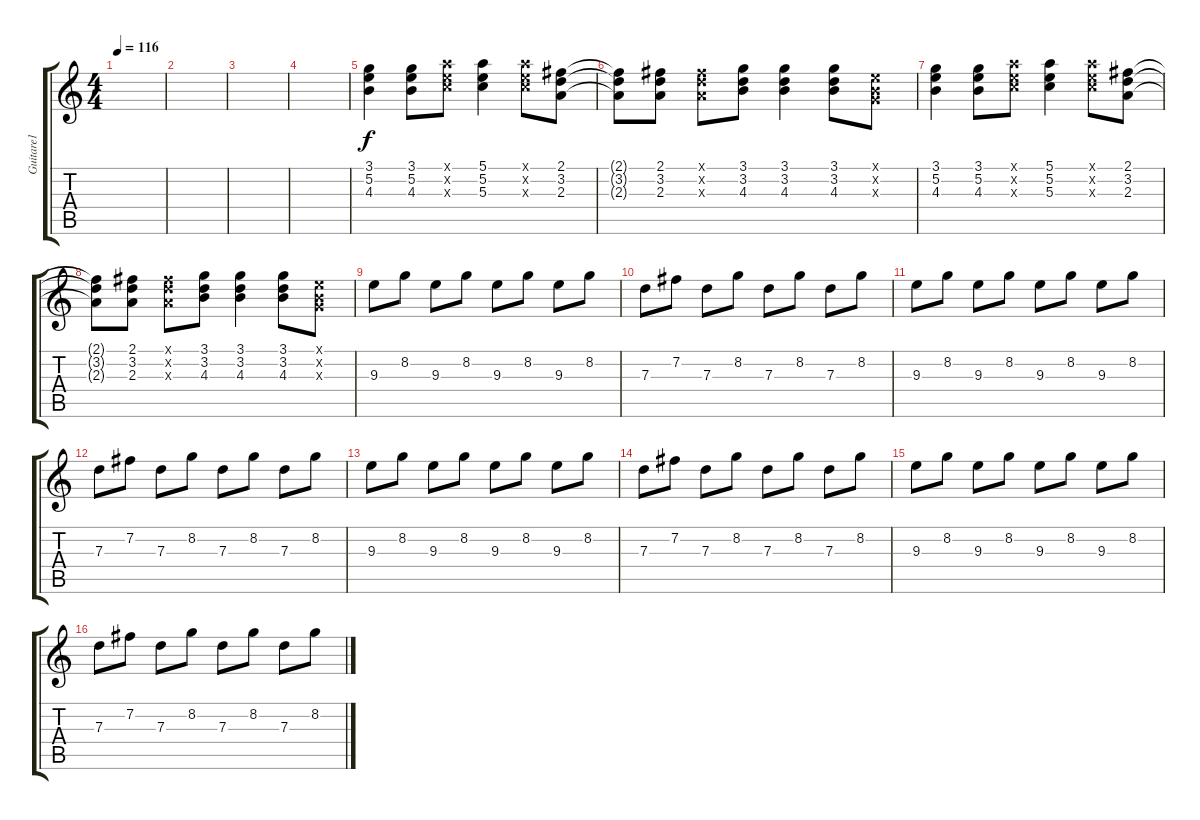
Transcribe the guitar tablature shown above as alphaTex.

\track ("Guitare1" "Guitare1") {instrument electricguitarclean}
\staff {score tabs}
\tuning (E4 B3 G3 D3 A2 E2) {hide}
\ts (4 4)
\tempo 116
\clef g2
\ks c
|
|
|
|
(3.1 5.2 4.3).4 (3.1 5.2 4.3).8 (5.1{x} 5.2{x} 5.3{x}).8 (5.1 5.2 5.3).4 (5.1{x} 5.2{x} 5.3{x}).8 (2.1 3.2 2.3).8 |
(2.1{t} 3.2{t} 2.3{t}).8 (2.1 3.2 2.3).8 (2.1{x} 3.2{x} 2.3{x}).8 (3.1 3.2 4.3).8 (3.1 3.2 4.3).4 (3.1 3.2 4.3).8 (0.1{x} 0.2{x} 0.3{x}).8 |
(3.1 5.2 4.3).4 (3.1 5.2 4.3).8 (5.1{x} 5.2{x} 5.3{x}).8 (5.1 5.2 5.3).4 (5.1{x} 5.2{x} 5.3{x}).8 (2.1 3.2 2.3).8 |
(2.1{t} 3.2{t} 2.3{t}).8 (2.1 3.2 2.3).8 (2.1{x} 3.2{x} 2.3{x}).8 (3.1 3.2 4.3).8 (3.1 3.2 4.3).4 (3.1 3.2 4.3).8 (0.1{x} 0.2{x} 0.3{x}).8 |
9.3.8 8.2.8 9.3.8 8.2.8 9.3.8 8.2.8 9.3.8 8.2.8 |
7.3.8 7.2.8 7.3.8 8.2.8 7.3.8 8.2.8 7.3.8 8.2.8 |
9.3.8 8.2.8 9.3.8 8.2.8 9.3.8 8.2.8 9.3.8 8.2.8 |
7.3.8 7.2.8 7.3.8 8.2.8 7.3.8 8.2.8 7.3.8 8.2.8 |
9.3.8 8.2.8 9.3.8 8.2.8 9.3.8 8.2.8 9.3.8 8.2.8 |
7.3.8 7.2.8 7.3.8 8.2.8 7.3.8 8.2.8 7.3.8 8.2.8 |
9.3.8 8.2.8 9.3.8 8.2.8 9.3.8 8.2.8 9.3.8 8.2.8 |
7.3.8 7.2.8 7.3.8 8.2.8 7.3.8 8.2.8 7.3.8 8.2.8
